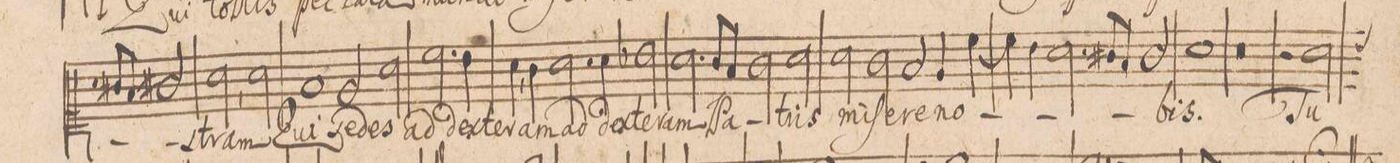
**kern	**text
*I"CANTVS.	*
*clefC1	*
*k[]	*
*met(C|)	*
*M2/1	*
8g#X/L	.
8f/J	.
2g#X/	.
=51-	=51-
2a,\	-stram
2a\	Qui
1f	se-
=52-	=52-
2e/	-des
2a\	ad
2.cc\	dex-
4b\	-te-
=53-	=53-
4a,\	-ram
4gny\	ad
2.a\	dex-
4a\	-te-
2b-X\	-ram
=54-	=54-
2.a\	Pa-
8g/L	.
8f/J	.
2g\	.
2a\	-tris
=55-	=55-
2a\	mi-
2g\	-ſe-
2f/	-re
4e/	no-
[<4cc\	.
=56-	=56-
4cc\]	.
4bny\	.
2.a\	.
8g#X/L	.
8f/J	.
2g#/	.
=57-	=57-
1a	-bis.
0r	.
=58-	=58-
2r	.
2a\	Tu
*custos:b	*
=59-	=59-
*-	*-
